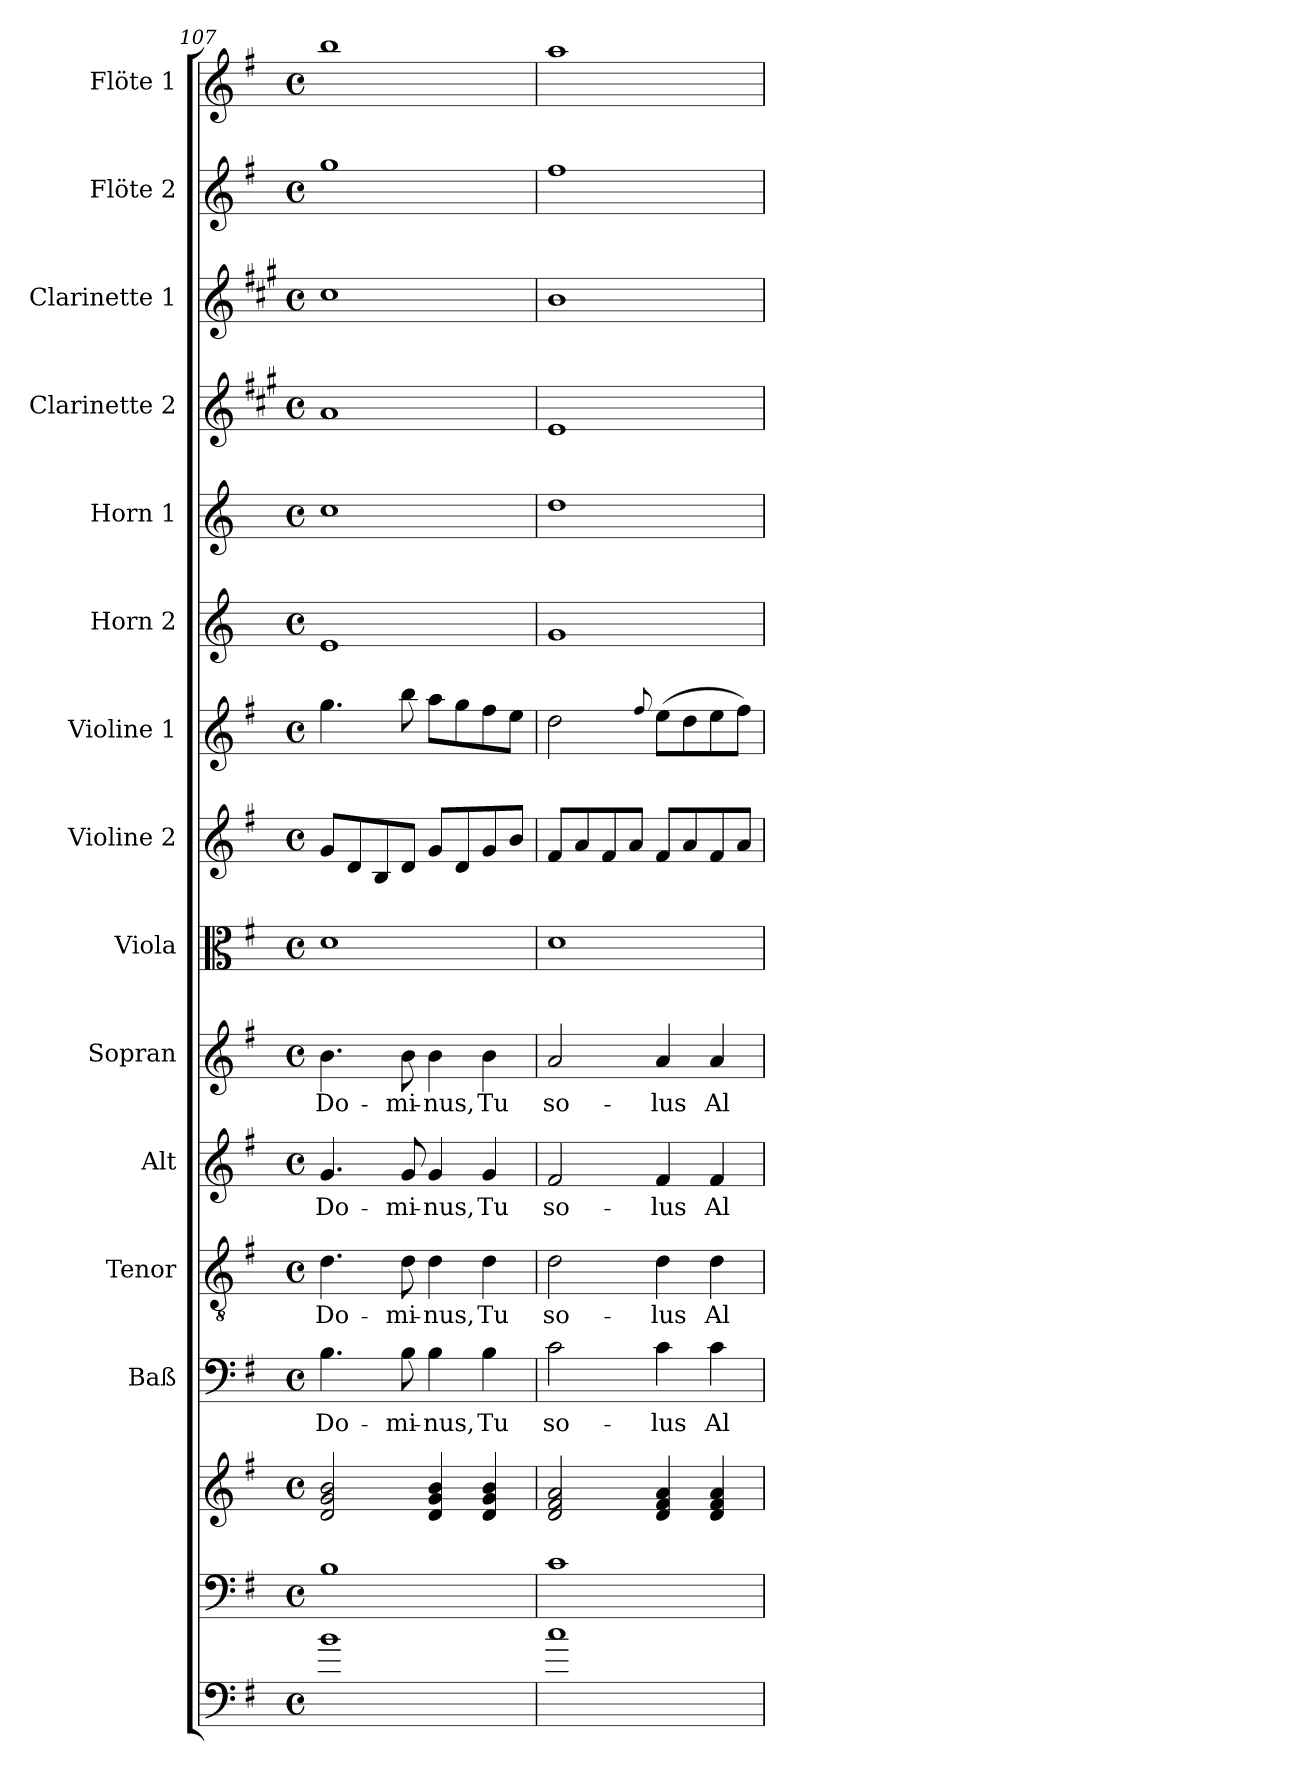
**kern	**kern	**kern	**kern	**text	**kern	**text	**kern	**text	**kern	**text	**kern	**kern	**kern	**kern	**kern	**kern	**kern	**kern	**kern
*part15	*part14	*part14	*part13	*part13	*part12	*part12	*part11	*part11	*part10	*part10	*part9	*part8	*part7	*part6	*part5	*part4	*part3	*part2	*part1
*staff16	*staff15	*staff14	*staff13	*staff13	*staff12	*staff12	*staff11	*staff11	*staff10	*staff10	*staff9	*staff8	*staff7	*staff6	*staff5	*staff4	*staff3	*staff2	*staff1
*	*	*	*I"Baß	*	*I"Tenor	*	*I"Alt	*	*I"Sopran	*	*I"Viola	*I"Violine 2	*I"Violine 1	*I"Horn 2	*I"Horn 1	*I"Clarinette 2	*I"Clarinette 1	*I"Flöte 2	*I"Flöte 1
*	*	*	*I'Baß	*	*I'Ten	*	*I'Alt	*	*I'Sop	*	*I'Vla.	*I'Vln. 2	*I'Vln. 1	*I'Hrn. 2	*I'Hrn. 1	*I'Cl. 2	*I'Cl. 1	*I'Fl. 2	*I'Fl. 1
*clefF4	*clefF4	*clefG2	*clefF4	*	*clefGv2	*	*clefG2	*	*clefG2	*	*clefC3	*clefG2	*clefG2	*clefG2	*clefG2	*clefG2	*clefG2	*clefG2	*clefG2
*ITrd7c12	*	*	*	*	*	*	*	*	*	*	*	*	*	*ITrd3c5	*ITrd3c5	*ITrd1c2	*ITrd1c2	*	*
*k[f#]	*k[f#]	*k[f#]	*k[f#]	*	*k[f#]	*	*k[f#]	*	*k[f#]	*	*k[f#]	*k[f#]	*k[f#]	*k[f#]	*k[f#]	*k[f#]	*k[f#]	*k[f#]	*k[f#]
*G:	*G:	*G:	*G:	*	*G:	*	*G:	*	*G:	*	*G:	*G:	*G:	*G:	*G:	*G:	*G:	*G:	*G:
*M4/4	*M4/4	*M4/4	*M4/4	*	*M4/4	*	*M4/4	*	*M4/4	*	*M4/4	*M4/4	*M4/4	*M4/4	*M4/4	*M4/4	*M4/4	*M4/4	*M4/4
*met(c)	*met(c)	*met(c)	*met(c)	*	*met(c)	*	*met(c)	*	*met(c)	*	*met(c)	*met(c)	*met(c)	*met(c)	*met(c)	*met(c)	*met(c)	*met(c)	*met(c)
=107	=107	=107	=107	=107	=107	=107	=107	=107	=107	=107	=107	=107	=107	=107	=107	=107	=107	=107	=107
!	!	!	!	!LO:LY:b	!	!LO:LY:b	!	!LO:LY:b	!	!LO:LY:b	!	!	!	!	!	!	!	!	!
1B	1B	2d/ 2g/ 2b/	4.B\	Do-	4.d\	Do-	4.g/	Do-	4.b\	Do-	1d	8g/L	4.gg\	1B	1g	1g	1b	1gg	1bb
.	.	.	.	.	.	.	.	.	.	.	.	8d/	.	.	.	.	.	.	.
.	.	.	.	.	.	.	.	.	.	.	.	8B/	.	.	.	.	.	.	.
!	!	!	!	!LO:LY:b	!	!LO:LY:b	!	!LO:LY:b	!	!LO:LY:b	!	!	!	!	!	!	!	!	!
.	.	.	8B\	-mi-	8d\	-mi-	8g/	-mi-	8b\	-mi-	.	8d/J	8bb\	.	.	.	.	.	.
!	!	!	!	!LO:LY:b	!	!LO:LY:b	!	!LO:LY:b	!	!LO:LY:b	!	!	!	!	!	!	!	!	!
.	.	4d/ 4g/ 4b/	4B\	-nus,	4d\	-nus,	4g/	-nus,	4b\	-nus,	.	8g/L	8aa\L	.	.	.	.	.	.
.	.	.	.	.	.	.	.	.	.	.	.	8d/	8gg\	.	.	.	.	.	.
!	!	!	!	!LO:LY:b	!	!LO:LY:b	!	!LO:LY:b	!	!LO:LY:b	!	!	!	!	!	!	!	!	!
.	.	4d/ 4g/ 4b/	4B\	Tu	4d\	Tu	4g/	Tu	4b\	Tu	.	8g/	8ff#\	.	.	.	.	.	.
.	.	.	.	.	.	.	.	.	.	.	.	8b/J	8ee\J	.	.	.	.	.	.
=108	=108	=108	=108	=108	=108	=108	=108	=108	=108	=108	=108	=108	=108	=108	=108	=108	=108	=108	=108
!	!	!	!	!LO:LY:b	!	!LO:LY:b	!	!LO:LY:b	!	!LO:LY:b	!	!	!	!	!	!	!	!	!
1c	1c	2d/ 2f#/ 2a/	2c\	so-	2d\	so-	2f#/	so-	2a/	so-	1d	8f#/L	2dd\	1d	1a	1d	1a	1ff#	1aa
.	.	.	.	.	.	.	.	.	.	.	.	8a/	.	.	.	.	.	.	.
.	.	.	.	.	.	.	.	.	.	.	.	8f#/	.	.	.	.	.	.	.
.	.	.	.	.	.	.	.	.	.	.	.	8a/J	.	.	.	.	.	.	.
.	.	.	.	.	.	.	.	.	.	.	.	.	8qqff#/	.	.	.	.	.	.
!	!	!	!	!LO:LY:b	!	!LO:LY:b	!	!LO:LY:b	!	!LO:LY:b	!	!	!	!	!	!	!	!	!
.	.	4d/ 4f#/ 4a/	4c\	-lus	4d\	-lus	4f#/	-lus	4a/	-lus	.	8f#/L	(>8ee\L	.	.	.	.	.	.
.	.	.	.	.	.	.	.	.	.	.	.	8a/	8dd\	.	.	.	.	.	.
!	!	!	!	!LO:LY:b	!	!LO:LY:b	!	!LO:LY:b	!	!LO:LY:b	!	!	!	!	!	!	!	!	!
.	.	4d/ 4f#/ 4a/	4c\	Al-	4d\	Al-	4f#/	Al-	4a/	Al-	.	8f#/	8ee\	.	.	.	.	.	.
.	.	.	.	.	.	.	.	.	.	.	.	8a/J	8ff#\J)	.	.	.	.	.	.
=	=	=	=	=	=	=	=	=	=	=	=	=	=	=	=	=	=	=	=
*-	*-	*-	*-	*-	*-	*-	*-	*-	*-	*-	*-	*-	*-	*-	*-	*-	*-	*-	*-
